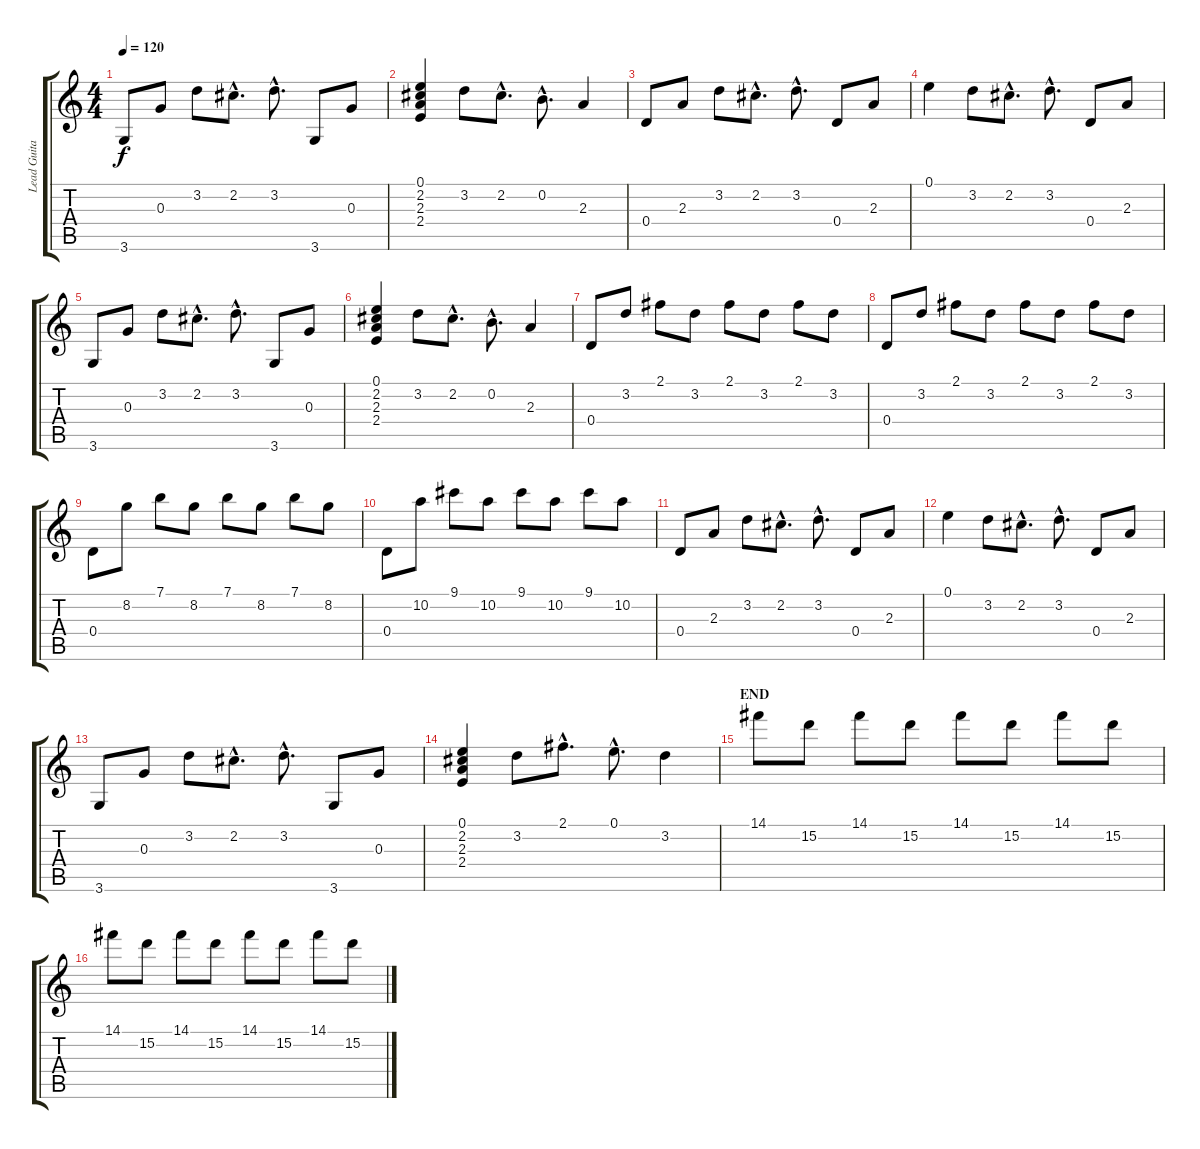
\track ("Lead Guitar" "Lead Guita") {instrument acousticguitarsteel}
\staff {score tabs}
\tuning (E4 B3 G3 D3 A2 E2) {hide}
\ts (4 4)
\tempo 120
\clef g2
\ks c
3.6.8{dy f} 0.3.8 3.2.8 2.2{hac}.8{d} 3.2{hac}.8{d} 3.6.8 0.3.8 |
(0.1 2.2 2.3 2.4).4 3.2.8 2.2{hac}.8{d} 0.2{hac}.8{d} 2.3.4 |
0.4.8 2.3.8 3.2.8 2.2{hac}.8{d} 3.2{hac}.8{d} 0.4.8 2.3.8 |
0.1.4 3.2.8 2.2{hac}.8{d} 3.2{hac}.8{d} 0.4.8 2.3.8 |
3.6.8 0.3.8 3.2.8 2.2{hac}.8{d} 3.2{hac}.8{d} 3.6.8 0.3.8 |
(0.1 2.2 2.3 2.4).4 3.2.8 2.2{hac}.8{d} 0.2{hac}.8{d} 2.3.4 |
0.4.8 3.2.8 2.1.8 3.2.8 2.1.8 3.2.8 2.1.8 3.2.8 |
0.4.8 3.2.8 2.1.8 3.2.8 2.1.8 3.2.8 2.1.8 3.2.8 |
0.4.8 8.2.8 7.1.8 8.2.8 7.1.8 8.2.8 7.1.8 8.2.8 |
0.4.8 10.2.8 9.1.8 10.2.8 9.1.8 10.2.8 9.1.8 10.2.8 |
0.4.8 2.3.8 3.2.8 2.2{hac}.8{d} 3.2{hac}.8{d} 0.4.8 2.3.8 |
0.1.4 3.2.8 2.2{hac}.8{d} 3.2{hac}.8{d} 0.4.8 2.3.8 |
3.6.8 0.3.8 3.2.8 2.2{hac}.8{d} 3.2{hac}.8{d} 3.6.8 0.3.8 |
(0.1 2.2 2.3 2.4).4 3.2.8 2.1{hac}.8{d} 0.1{hac}.8{d} 3.2.4 |
\section ("" "END")
14.1.8 15.2.8 14.1.8 15.2.8 14.1.8 15.2.8 14.1.8 15.2.8 |
14.1.8 15.2.8 14.1.8 15.2.8 14.1.8 15.2.8 14.1.8 15.2.8
